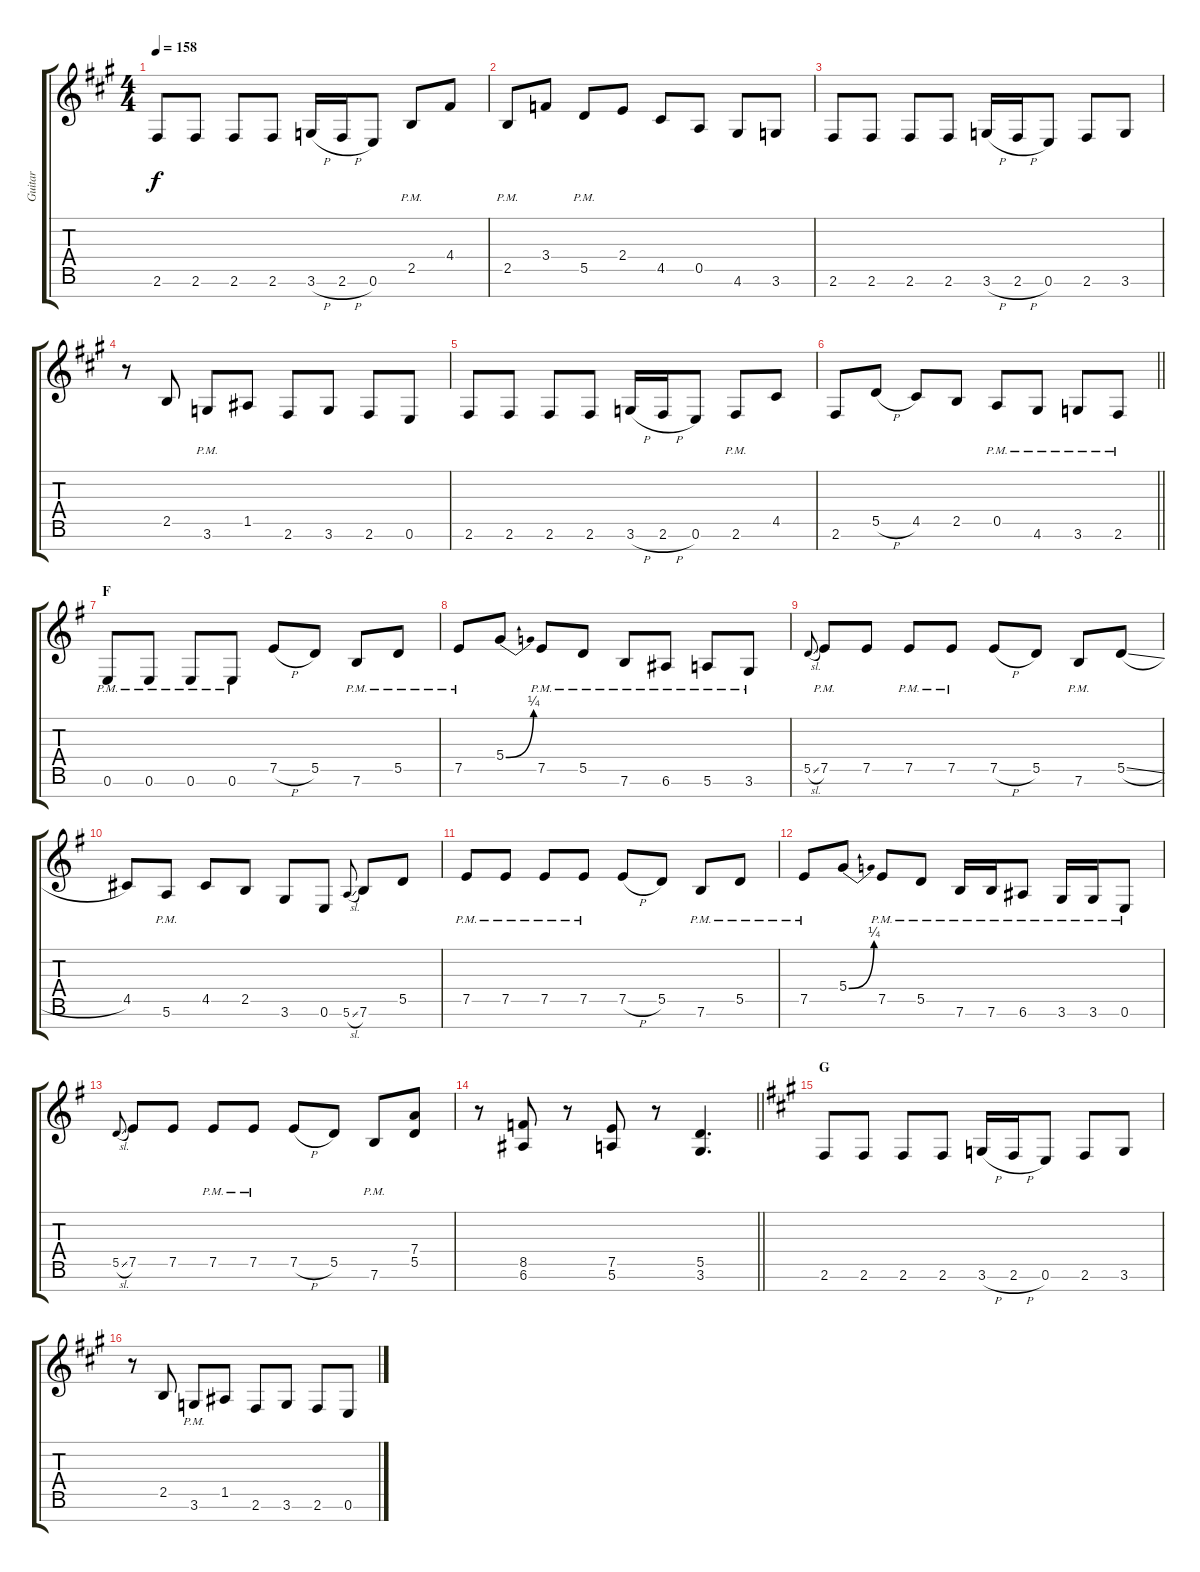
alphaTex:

\track ("Guitar" "Guitar") {instrument acousticguitarsteel}
\staff {score tabs}
\tuning (E4 B3 G3 D3 A2 E2 B1) {hide}
\ts (4 4)
\tempo 158
\clef g2
\ks f#minor
2.6.8{dy f} 2.6.8 2.6.8 2.6.8 3.6{h}.16 2.6{h}.16 0.6.8 2.5{pm}.8 4.4.8 |
2.5{pm}.8 3.4.8 5.5{pm}.8 2.4.8 4.5.8 0.5.8 4.6.8 3.6.8 |
2.6.8 2.6.8 2.6.8 2.6.8 3.6{h}.16 2.6{h}.16 0.6.8 2.6.8 3.6.8 |
r.8 2.5.8 3.6{pm}.8 1.5.8 2.6.8 3.6.8 2.6.8 0.6.8 |
2.6.8 2.6.8 2.6.8 2.6.8 3.6{h}.16 2.6{h}.16 0.6.8 2.6{pm}.8 4.5.8 |
\barLineRight lightlight
2.6.8 5.5{h}.8 4.5.8 2.5.8 0.5{pm}.8 4.6{pm}.8 3.6{pm}.8 2.6{pm}.8 |
\section ("" "F")
\ks g
0.6{pm}.8{volume 13} 0.6{pm}.8 0.6{pm}.8 0.6{pm}.8 7.5{h}.8 5.5.8 7.6{pm}.8 5.5{pm}.8 |
7.5{pm}.8 5.4{be (bend 0 0 60 1)}.8 7.5{pm}.8 5.5{pm}.8 7.6{pm}.8 6.6{pm}.8 5.6{pm}.8 3.6{pm}.8 |
5.5{sl}.8{gr onbeat} 7.5{pm}.8 7.5.8 7.5{pm}.8 7.5{pm}.8 7.5{h}.8 5.5.8 7.6{pm}.8 5.5{sl}.8 |
4.5.8 5.6{pm}.8 4.5.8 2.5.8 3.6.8 0.6.8 5.6{sl}.8{gr onbeat} 7.6.8 5.5.8 |
7.5{pm}.8 7.5{pm}.8 7.5{pm}.8 7.5{pm}.8 7.5{h}.8 5.5.8 7.6{pm}.8 5.5{pm}.8 |
7.5{pm}.8 5.4{be (bend 0 0 60 1)}.8 7.5{pm}.8 5.5{pm}.8 7.6{pm}.16 7.6{pm}.16 6.6{pm}.8 3.6{pm}.16 3.6{pm}.16 0.6{pm}.8 |
5.5{sl}.8{gr onbeat} 7.5.8 7.5.8 7.5{pm}.8 7.5{pm}.8 7.5{h}.8 5.5.8 7.6{pm}.8 (7.4 5.5).8 |
\barLineRight lightlight
r.8 (8.5 6.6).8 r.8 (7.5 5.6).8 r.8 (5.5 3.6).4{d} |
\section ("" "G")
\ks f#minor
2.6.8 2.6.8 2.6.8 2.6.8 3.6{h}.16 2.6{h}.16 0.6.8 2.6.8 3.6.8 |
r.8 2.5.8 3.6{pm}.8 1.5.8 2.6.8 3.6.8 2.6.8 0.6.8
